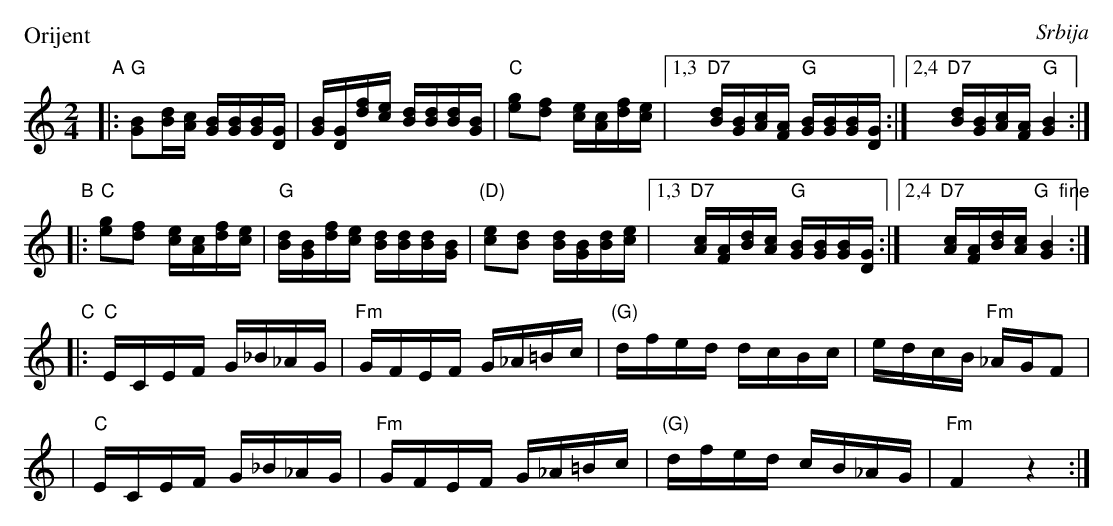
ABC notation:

X:1
P: Orijent
O: Srbija
M: 2/4
L: 1/16
K: GMix
"A"|: "G"[B2G2][dB][cA] [BG][BG][BG][GD] \
| [BG][GD][fd][ec] [dB][dB][dB][BG] \
| "C"[g2e2][f2d2] [ec][cA][fd][ec] \
|1,3 "D7"[dB][BG][cA][AF] "G"[BG][BG][BG][GD] \
:|2,4 "D7"[dB][BG][cA][AF] "G"[B4G4] :|
"B"|: "C"[g2e2][f2d2] [ec][cA][fd][ec] \
| "G"[dB][BG][fd][ec] [dB][dB][dB][BG] \
| "(D)"[e2c2][d2B2] [dB][BG][dB][ec] \
|1,3 "D7"[cA][AF][dB][cA] "G"[BG][BG][BG][GD] \
:|2,4 "D7"[cA][AF][dB][cA] "G  fine"[B4G4] :|
"C"|: "C"ECEF G_B_AG \
| "Fm"GFEF G_A=Bc \
| "(G)"dfed dcBc \
| edcB "Fm"_AGF2 |
|  "C"ECEF G_B_AG \
| "Fm"GFEF G_A=Bc \
| "(G)"dfed cB_AG \
| "Fm"F4 z4 :|
